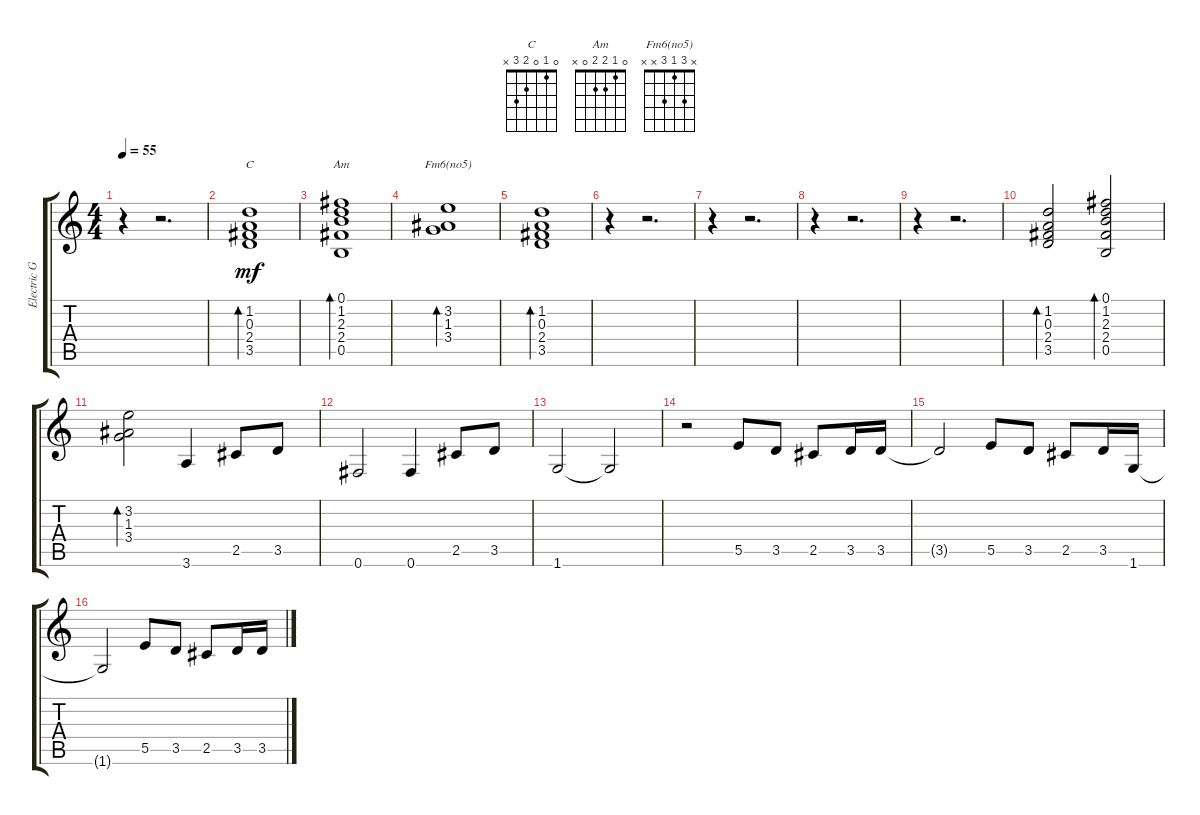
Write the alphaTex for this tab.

\track ("Electric Guitar" "Electric G") {instrument electricguitarjazz}
\staff {score tabs}
\tuning (Gb4 Db4 A3 E3 B2 Gb2) {hide}
\chord ("C" 0 1 0 2 3 x)
\chord ("Am" 0 1 2 2 0 x)
\chord ("Fm6(no5)" x 3 1 3 x x)
\ts (4 4)
\tempo 55
\clef g2
\ks c
r.4{dy mf instrument electricguitarjazz} r.2{d} |
(1.2 0.3 2.4 3.5).1{bd 30 ch "C"} |
(0.1 1.2 2.3 2.4 0.5).1{bd 30 ch "Am"} |
(3.2 1.3 3.4).1{bd 30 ch "Fm6(no5)"} |
(1.2 0.3 2.4 3.5).1{bd 120} |
r.4 r.2{d} |
r.4 r.2{d} |
r.4 r.2{d} |
r.4 r.2{d} |
(1.2 0.3 2.4 3.5).2{bd 30} (0.1 1.2 2.3 2.4 0.5).2{bd 30} |
(3.2 1.3 3.4).2{bd 30} 3.6.4 2.5.8 3.5.8 |
0.6.2 0.6.4 2.5.8 3.5.8 |
1.6.2 1.6{t}.2 |
r.2 5.5.8 3.5.8 2.5.8 3.5.16 3.5.16 |
3.5{t}.2 5.5.8 3.5.8 2.5.8 3.5.16 1.6.16 |
1.6{t}.2 5.5.8 3.5.8 2.5.8 3.5.16 3.5.16
